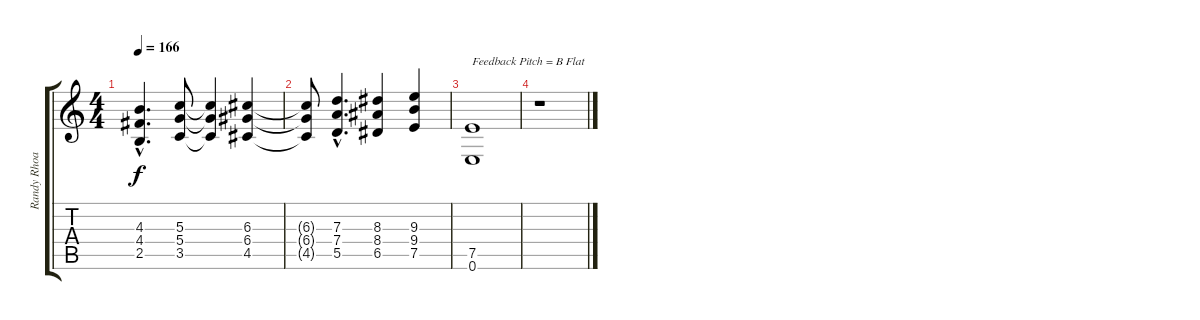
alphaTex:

\track ("Randy Rhoads GUITAR live " "Randy Rhoa") {instrument overdrivenguitar}
\staff {score tabs}
\tuning (E4 B3 G3 D3 A2 E2) {hide}
\ts (4 4)
\tempo 166
\clef g2
\ks c
(4.3{hac} 4.4{hac} 2.5{hac}).4{d dy f} (5.3 5.4 3.5).8 (5.3{t} 5.4{t} 3.5{t}).4 (6.3 6.4 4.5).4 |
(6.3{t} 6.4{t} 4.5{t}).8 (7.3{hac} 7.4{hac} 5.5{hac}).4{d} (8.3 8.4 6.5).4 (9.3 9.4 7.5).4 |
(7.5 0.6).1{txt "Feedback Pitch = B Flat"} |
r.1
